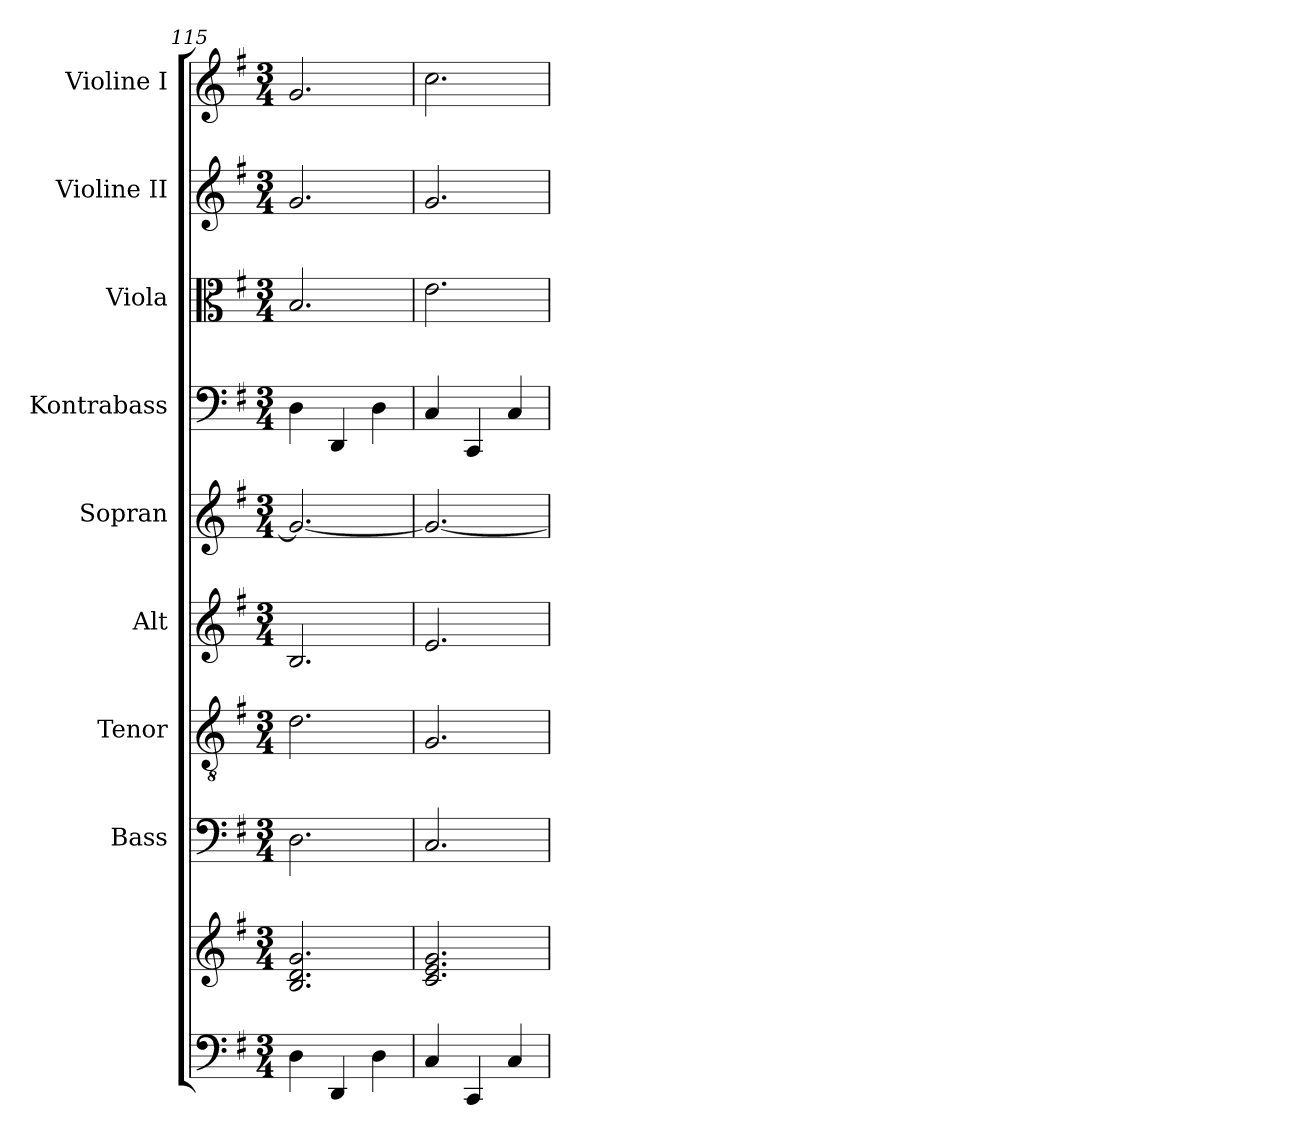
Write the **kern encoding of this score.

**kern	**kern	**kern	**kern	**kern	**kern	**kern	**kern	**kern	**kern
*part9	*part9	*part8	*part7	*part6	*part5	*part4	*part3	*part2	*part1
*staff10	*staff9	*staff8	*staff7	*staff6	*staff5	*staff4	*staff3	*staff2	*staff1
*	*	*I"Bass	*I"Tenor	*I"Alt	*I"Sopran	*I"Kontrabass	*I"Viola	*I"Violine II	*I"Violine I
*	*	*I'B.	*I'T.	*I'A.	*I'S.	*I'Kb.	*I'Vla.	*I'Vl. II	*I'Vl. I
*clefF4	*clefG2	*clefF4	*clefGv2	*clefG2	*clefG2	*clefF4	*clefC3	*clefG2	*clefG2
*	*	*	*	*	*	*ITrd7c12	*	*	*
*k[f#]	*k[f#]	*k[f#]	*k[f#]	*k[f#]	*k[f#]	*k[f#]	*k[f#]	*k[f#]	*k[f#]
*G:	*G:	*G:	*G:	*G:	*G:	*G:	*G:	*G:	*G:
*M3/4	*M3/4	*M3/4	*M3/4	*M3/4	*M3/4	*M3/4	*M3/4	*M3/4	*M3/4
=115	=115	=115	=115	=115	=115	=115	=115	=115	=115
4D\	2.B/ 2.d/ 2.g/	2.D\	2.d\	2.B/	2.g/_	4DD\	2.B/	2.g/	2.g/
4DD/	.	.	.	.	.	4DDD/	.	.	.
4D\	.	.	.	.	.	4DD\	.	.	.
=116	=116	=116	=116	=116	=116	=116	=116	=116	=116
4C/	2.c/ 2.e/ 2.g/	2.C/	2.G/	2.e/	2.g/_	4CC/	2.e\	2.g/	2.cc\
4CC/	.	.	.	.	.	4CCC/	.	.	.
4C/	.	.	.	.	.	4CC/	.	.	.
=	=	=	=	=	=	=	=	=	=
*-	*-	*-	*-	*-	*-	*-	*-	*-	*-
